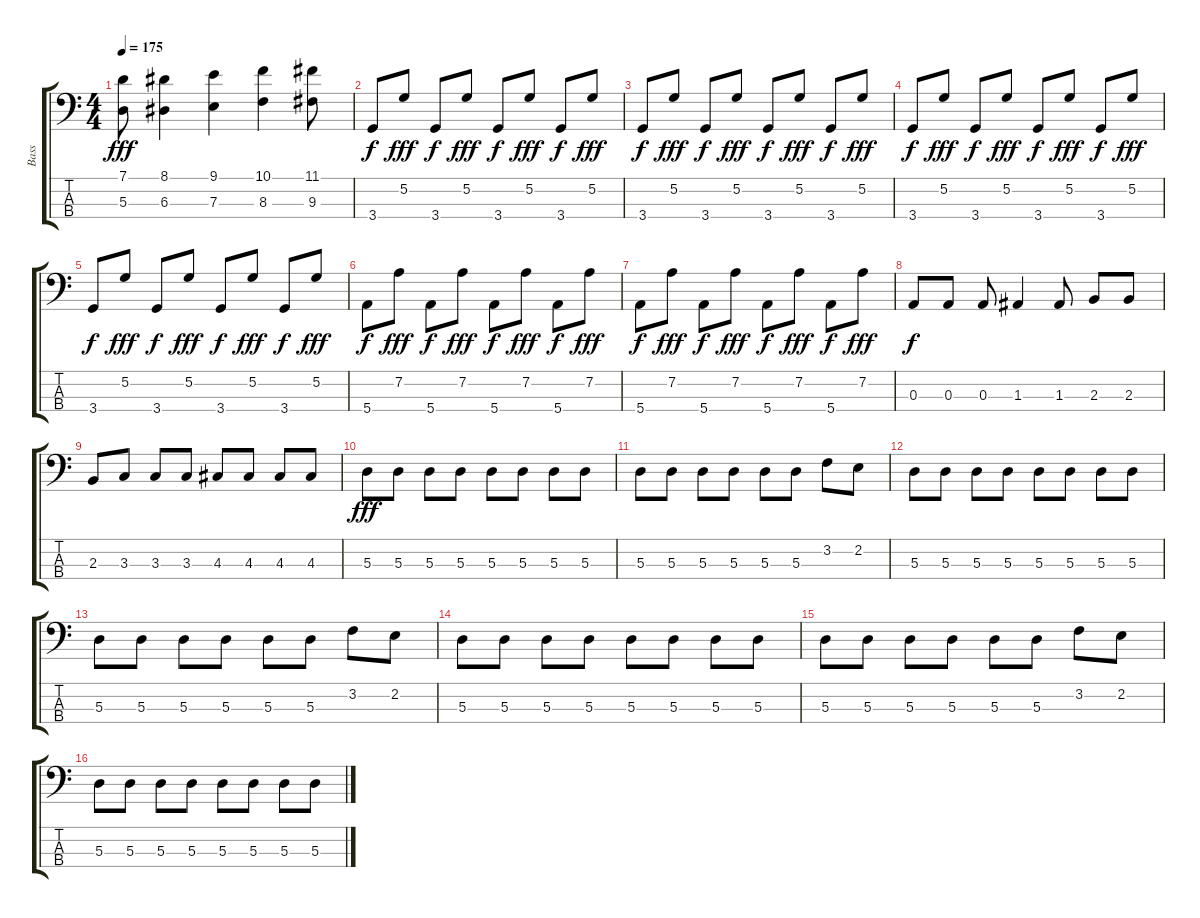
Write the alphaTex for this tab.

\track ("Bass" "Bass") {instrument electricbasspick}
\staff {score tabs}
\tuning (G2 D2 A1 E1) {hide}
\ts (4 4)
\tempo 175
\clef f4
\ks c
(7.1 5.3).8{dy fff} (8.1 6.3).4 (9.1 7.3).4 (10.1 8.3).4 (11.1 9.3).8 |
3.4.8{dy f} 5.2.8{dy fff} 3.4.8{dy f} 5.2.8{dy fff} 3.4.8{dy f} 5.2.8{dy fff} 3.4.8{dy f} 5.2.8{dy fff} |
3.4.8{dy f} 5.2.8{dy fff} 3.4.8{dy f} 5.2.8{dy fff} 3.4.8{dy f} 5.2.8{dy fff} 3.4.8{dy f} 5.2.8{dy fff} |
3.4.8{dy f} 5.2.8{dy fff} 3.4.8{dy f} 5.2.8{dy fff} 3.4.8{dy f} 5.2.8{dy fff} 3.4.8{dy f} 5.2.8{dy fff} |
3.4.8{dy f} 5.2.8{dy fff} 3.4.8{dy f} 5.2.8{dy fff} 3.4.8{dy f} 5.2.8{dy fff} 3.4.8{dy f} 5.2.8{dy fff} |
5.4.8{dy f} 7.2.8{dy fff} 5.4.8{dy f} 7.2.8{dy fff} 5.4.8{dy f} 7.2.8{dy fff} 5.4.8{dy f} 7.2.8{dy fff} |
5.4.8{dy f} 7.2.8{dy fff} 5.4.8{dy f} 7.2.8{dy fff} 5.4.8{dy f} 7.2.8{dy fff} 5.4.8{dy f} 7.2.8{dy fff} |
0.3.8{dy f} 0.3.8 0.3.8 1.3.4 1.3.8 2.3.8 2.3.8 |
2.3.8 3.3.8 3.3.8 3.3.8 4.3.8 4.3.8 4.3.8 4.3.8 |
5.3.8{dy fff} 5.3.8 5.3.8 5.3.8 5.3.8 5.3.8 5.3.8 5.3.8 |
5.3.8 5.3.8 5.3.8 5.3.8 5.3.8 5.3.8 3.2.8 2.2.8 |
5.3.8 5.3.8 5.3.8 5.3.8 5.3.8 5.3.8 5.3.8 5.3.8 |
5.3.8 5.3.8 5.3.8 5.3.8 5.3.8 5.3.8 3.2.8 2.2.8 |
5.3.8 5.3.8 5.3.8 5.3.8 5.3.8 5.3.8 5.3.8 5.3.8 |
5.3.8 5.3.8 5.3.8 5.3.8 5.3.8 5.3.8 3.2.8 2.2.8 |
5.3.8 5.3.8 5.3.8 5.3.8 5.3.8 5.3.8 5.3.8 5.3.8
